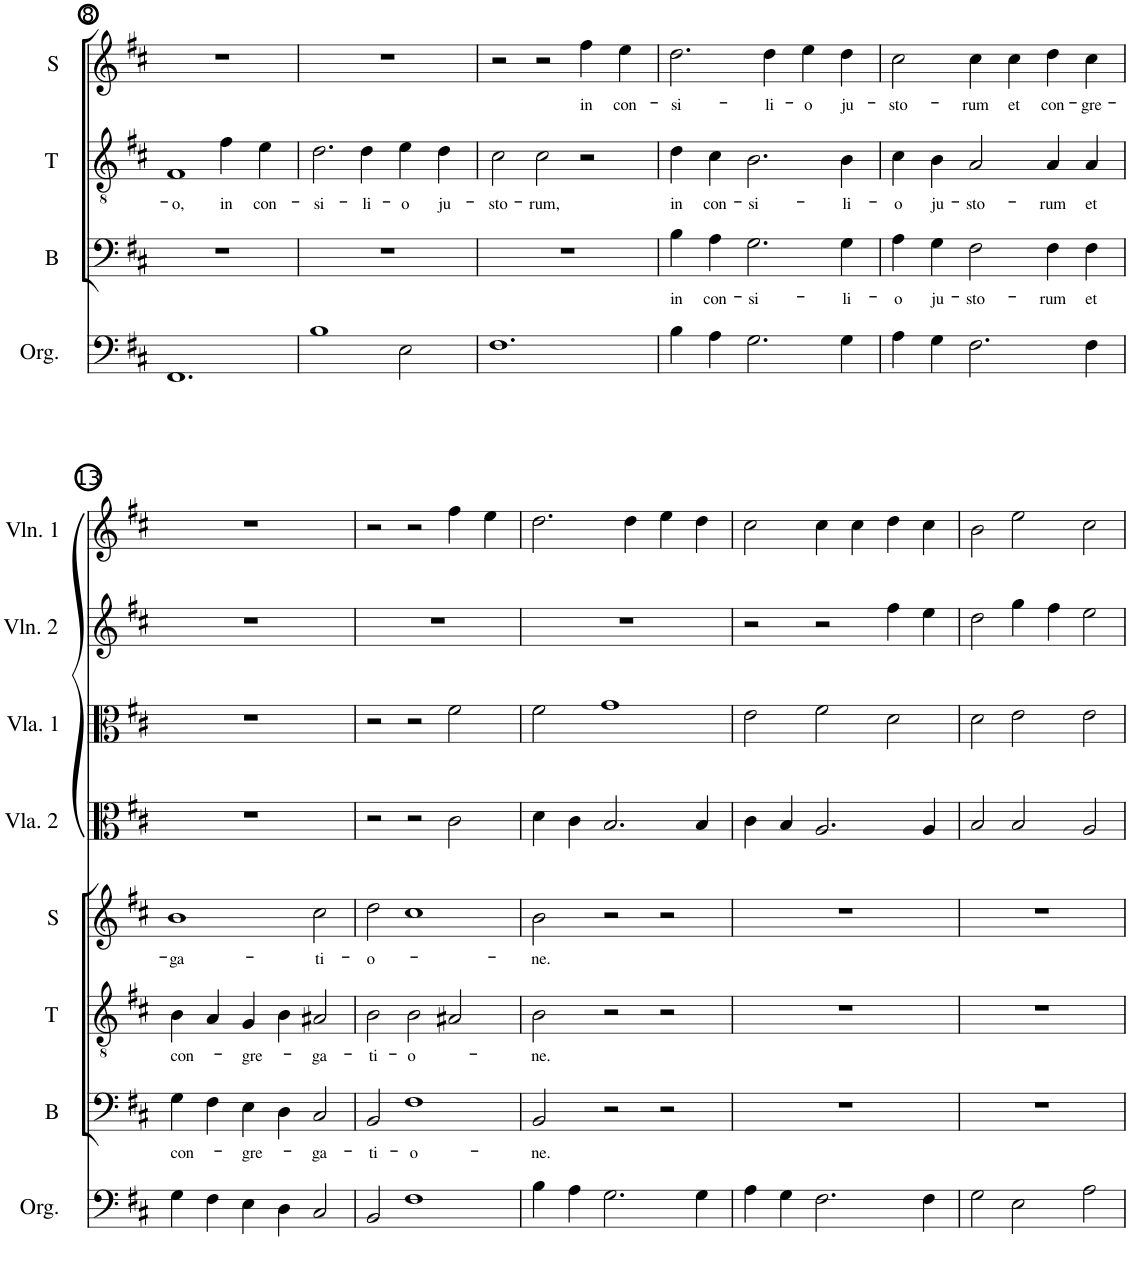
**kern	**kern	**text	**kern	**text	**kern	**text	**kern	**kern	**kern	**kern
*part8	*part7	*part7	*part6	*part6	*part5	*part5	*part4	*part3	*part2	*part1
*staff8	*staff7	*staff7	*staff6	*staff6	*staff5	*staff5	*staff4	*staff3	*staff2	*staff1
*I"Organ	*I"Bass	*	*I"Tenor	*	*I"Soprano	*	*I"Viola 2	*I"Viola 1	*I"Violin 2	*I"Violin 1
*I'Org.	*I'B	*	*I'T	*	*I'S	*	*I'Vla. 2	*I'Vla. 1	*I'Vln. 2	*I'Vln. 1
!!LO:PB:g=z
*clefF4	*clefF4	*	*clefGv2	*	*clefG2	*	*clefC3	*clefC3	*clefG2	*clefG2
*k[f#c#]	*k[f#c#]	*	*k[f#c#]	*	*k[f#c#]	*	*k[f#c#]	*k[f#c#]	*k[f#c#]	*k[f#c#]
*D:	*D:	*	*D:	*	*D:	*	*D:	*D:	*D:	*D:
*M3/2	*M3/2	*	*M3/2	*	*M3/2	*	*M3/2	*M3/2	*M3/2	*M3/2
=8	=8	=8	=8	=8	=8	=8	=8	=8	=8	=8
!	!	!	!	!LO:LY:b	!	!	!	!	!	!
1.FF#	1.r	.	1F#	-o,	1.r	.	1.r	1.r	1.r	1.r
!	!	!	!	!LO:LY:b	!	!	!	!	!	!
.	.	.	4f#\	in	.	.	.	.	.	.
!	!	!	!	!LO:LY:b	!	!	!	!	!	!
.	.	.	4e\	con-	.	.	.	.	.	.
=9	=9	=9	=9	=9	=9	=9	=9	=9	=9	=9
!	!	!	!	!LO:LY:b	!	!	!	!	!	!
1B	1.r	.	2.d\	-si-	1.r	.	1.r	1.r	1.r	1.r
!	!	!	!	!LO:LY:b	!	!	!	!	!	!
.	.	.	4d\	-li-	.	.	.	.	.	.
!	!	!	!	!LO:LY:b	!	!	!	!	!	!
2E\	.	.	4e\	-o	.	.	.	.	.	.
!	!	!	!	!LO:LY:b	!	!	!	!	!	!
.	.	.	4d\	ju-	.	.	.	.	.	.
=10	=10	=10	=10	=10	=10	=10	=10	=10	=10	=10
!	!	!	!	!LO:LY:b	!	!	!	!	!	!
1.F#	1.r	.	2c#\	-sto-	2r	.	1.r	1.r	1.r	1.r
!	!	!	!	!LO:LY:b	!	!	!	!	!	!
.	.	.	2c#\	-rum,	2r	.	.	.	.	.
!	!	!	!	!	!	!LO:LY:b	!	!	!	!
.	.	.	2r	.	4ff#\	in	.	.	.	.
!	!	!	!	!	!	!LO:LY:b	!	!	!	!
.	.	.	.	.	4ee\	con-	.	.	.	.
=11	=11	=11	=11	=11	=11	=11	=11	=11	=11	=11
!	!	!LO:LY:b	!	!LO:LY:b	!	!LO:LY:b	!	!	!	!
4B\	4B\	in	4d\	in	2.dd\	-si-	1.r	1.r	1.r	1.r
!	!	!LO:LY:b	!	!LO:LY:b	!	!	!	!	!	!
4A\	4A\	con-	4c#\	con-	.	.	.	.	.	.
!	!	!LO:LY:b	!	!LO:LY:b	!	!	!	!	!	!
2.G\	2.G\	-si-	2.B\	-si-	.	.	.	.	.	.
!	!	!	!	!	!	!LO:LY:b	!	!	!	!
.	.	.	.	.	4dd\	-li-	.	.	.	.
!	!	!	!	!	!	!LO:LY:b	!	!	!	!
.	.	.	.	.	4ee\	-o	.	.	.	.
!	!	!LO:LY:b	!	!LO:LY:b	!	!LO:LY:b	!	!	!	!
4G\	4G\	-li-	4B\	-li-	4dd\	ju-	.	.	.	.
=12	=12	=12	=12	=12	=12	=12	=12	=12	=12	=12
!	!	!LO:LY:b	!	!LO:LY:b	!	!LO:LY:b	!	!	!	!
4A\	4A\	-o	4c#\	-o	2cc#\	-sto-	1.r	1.r	1.r	1.r
!	!	!LO:LY:b	!	!LO:LY:b	!	!	!	!	!	!
4G\	4G\	ju-	4B\	ju-	.	.	.	.	.	.
!	!	!LO:LY:b	!	!LO:LY:b	!	!LO:LY:b	!	!	!	!
2.F#\	2F#\	-sto-	2A/	-sto-	4cc#\	-rum	.	.	.	.
!	!	!	!	!	!	!LO:LY:b	!	!	!	!
.	.	.	.	.	4cc#\	et	.	.	.	.
!	!	!LO:LY:b	!	!LO:LY:b	!	!LO:LY:b	!	!	!	!
.	4F#\	-rum	4A/	-rum	4dd\	con-	.	.	.	.
!	!	!LO:LY:b	!	!LO:LY:b	!	!LO:LY:b	!	!	!	!
4F#\	4F#\	et	4A/	et	4cc#\	-gre-	.	.	.	.
!!LO:LB:g=z
=13	=13	=13	=13	=13	=13	=13	=13	=13	=13	=13
!	!	!LO:LY:b	!	!LO:LY:b	!	!LO:LY:b	!	!	!	!
4G\	4G\	con-	4B\	con-	1b	-ga-	1.r	1.r	1.r	1.r
4F#\	4F#\	.	4A/	.	.	.	.	.	.	.
!	!	!LO:LY:b	!	!LO:LY:b	!	!	!	!	!	!
4E\	4E\	-gre-	4G/	-gre-	.	.	.	.	.	.
4D\	4D\	.	4B\	.	.	.	.	.	.	.
!	!	!LO:LY:b	!	!LO:LY:b	!	!LO:LY:b	!	!	!	!
2C#/	2C#/	-ga-	2A#X/	-ga-	2cc#\	-ti-	.	.	.	.
=14	=14	=14	=14	=14	=14	=14	=14	=14	=14	=14
!	!	!LO:LY:b	!	!LO:LY:b	!	!LO:LY:b	!	!	!	!
2BB/	2BB/	-ti-	2B\	-ti-	2dd\	-o-	2r	2r	1.r	2r
!	!	!LO:LY:b	!	!LO:LY:b	!	!	!	!	!	!
1F#	1F#	-o-	2B\	-o-	1cc#	.	2r	2r	.	2r
.	.	.	2A#X/	.	.	.	2c#\	2f#\	.	4ff#\
.	.	.	.	.	.	.	.	.	.	4ee\
=15	=15	=15	=15	=15	=15	=15	=15	=15	=15	=15
!	!	!LO:LY:b	!	!LO:LY:b	!	!LO:LY:b	!	!	!	!
4B\	2BB/	-ne.	2B\	-ne.	2b\	-ne.	4d\	2f#\	1.r	2.dd\
4A\	.	.	.	.	.	.	4c#\	.	.	.
2.G\	2r	.	2r	.	2r	.	2.B/	1g	.	.
.	.	.	.	.	.	.	.	.	.	4dd\
.	2r	.	2r	.	2r	.	.	.	.	4ee\
4G\	.	.	.	.	.	.	4B/	.	.	4dd\
=16	=16	=16	=16	=16	=16	=16	=16	=16	=16	=16
4A\	1.r	.	1.r	.	1.r	.	4c#\	2e\	2r	2cc#\
4G\	.	.	.	.	.	.	4B/	.	.	.
2.F#\	.	.	.	.	.	.	2.A/	2f#\	2r	4cc#\
.	.	.	.	.	.	.	.	.	.	4cc#\
.	.	.	.	.	.	.	.	2d\	4ff#\	4dd\
4F#\	.	.	.	.	.	.	4A/	.	4ee\	4cc#\
=17	=17	=17	=17	=17	=17	=17	=17	=17	=17	=17
2G\	1.r	.	1.r	.	1.r	.	2B/	2d\	2dd\	2b\
2E\	.	.	.	.	.	.	2B/	2e\	4gg\	2ee\
.	.	.	.	.	.	.	.	.	4ff#\	.
2A\	.	.	.	.	.	.	2A/	2e\	2ee\	2cc#\
=	=	=	=	=	=	=	=	=	=	=
*-	*-	*-	*-	*-	*-	*-	*-	*-	*-	*-
